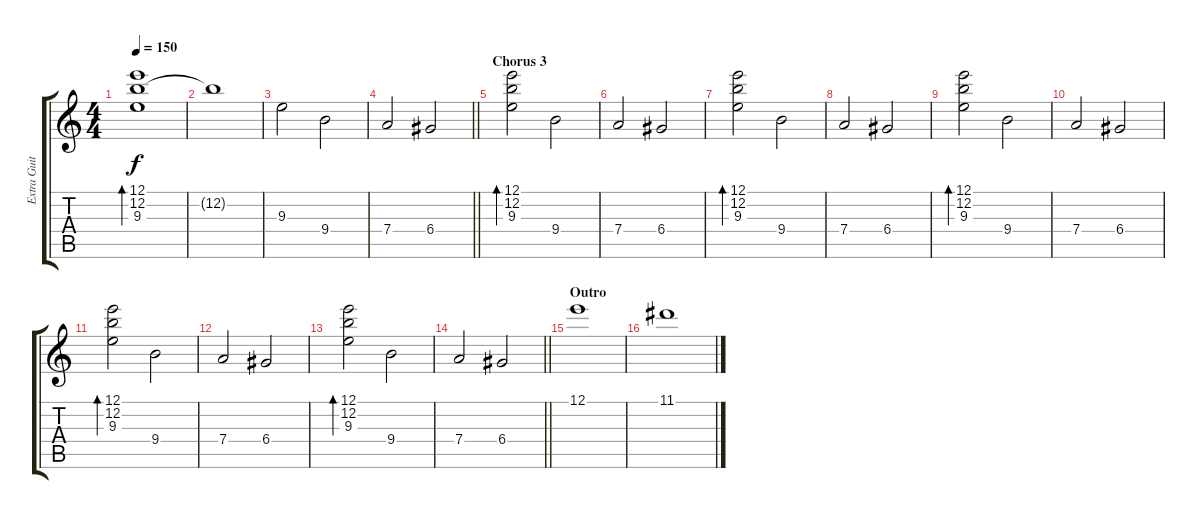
\track ("Extra Guitar Parts" "Extra Guit") {instrument electricguitarjazz}
\staff {score tabs}
\tuning (E4 B3 G3 D3 A2 E2) {hide}
\ts (4 4)
\tempo 150
\clef g2
\ks c
(12.1 12.2 9.3).1{bd 240 dy f} |
12.2{t}.1 |
9.3.2 9.4.2 |
\barLineRight lightlight
7.4.2 6.4.2 |
\section ("" "Chorus 3")
(12.1 12.2 9.3).2{bd 240} 9.4.2 |
7.4.2 6.4.2 |
(12.1 12.2 9.3).2{bd 240} 9.4.2 |
7.4.2 6.4.2 |
(12.1 12.2 9.3).2{bd 240} 9.4.2 |
7.4.2 6.4.2 |
(12.1 12.2 9.3).2{bd 240} 9.4.2 |
7.4.2 6.4.2 |
(12.1 12.2 9.3).2{bd 240} 9.4.2 |
\barLineRight lightlight
7.4.2 6.4.2 |
\section ("" "Outro")
12.1.1 |
11.1.1
